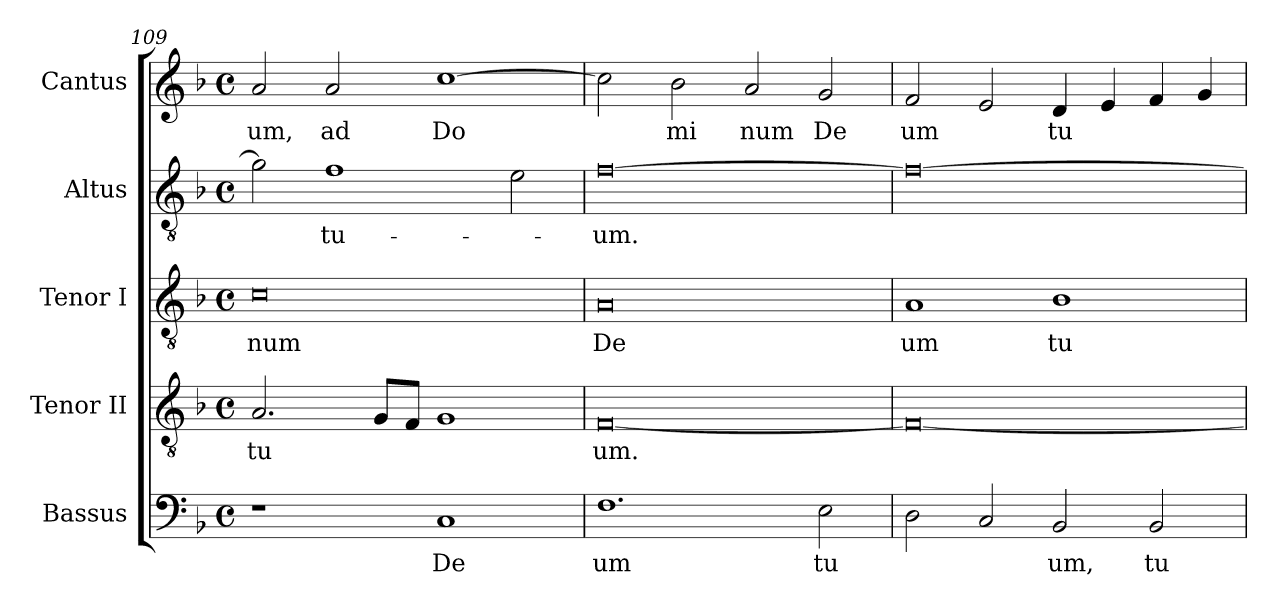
**kern	**text	**kern	**text	**kern	**text	**kern	**text	**kern	**text
*part5	*part5	*part4	*part4	*part3	*part3	*part2	*part2	*part1	*part1
*staff5	*staff5	*staff4	*staff4	*staff3	*staff3	*staff2	*staff2	*staff1	*staff1
*I"Bassus	*	*I"Tenor II	*	*I"Tenor I	*	*I"Altus	*	*I"Cantus	*
*I'Bassus	*	*I'Tenor II	*	*I'Tenor I	*	*I'Altus	*	*I'Cantus	*
*clefF4	*	*clefGv2	*	*clefGv2	*	*clefGv2	*	*clefG2	*
*k[b-]	*	*k[b-]	*	*k[b-]	*	*k[b-]	*	*k[b-]	*
*F:	*	*F:	*	*F:	*	*F:	*	*F:	*
*M4/4	*	*M4/4	*	*M4/4	*	*M4/4	*	*M4/4	*
*met(c)	*	*met(c)	*	*met(c)	*	*met(c)	*	*met(c)	*
=109	=109	=109	=109	=109	=109	=109	=109	=109	=109
!	!	!	!LO:LY:b:cj	!	!LO:LY:b:cj	!	!	!	!LO:LY:b:cj
1r	.	2.A/	tu	0c	num	2g\]	.	2a/	um,
!	!	!	!	!	!	!	!LO:LY:b:cj	!	!LO:LY:b:cj
.	.	.	.	.	.	1f	tu-	2a/	ad
.	.	8G/L	.	.	.	.	.	.	.
.	.	8F/J	.	.	.	.	.	.	.
!	!LO:LY:b:cj	!	!	!	!	!	!	!	!LO:LY:b:cj
1C	De	1G	.	.	.	.	.	[>1cc	Do
.	.	.	.	.	.	2e\	.	.	.
=110	=110	=110	=110	=110	=110	=110	=110	=110	=110
!	!LO:LY:b:cj	!	!LO:LY:b:cj	!	!LO:LY:b:cj	!	!LO:LY:b:cj	!	!
1.F	um	[<0F	um.	0A	De	[>0f	-um.	2cc\]	.
!	!	!	!	!	!	!	!	!	!LO:LY:b:cj
.	.	.	.	.	.	.	.	2b-\	mi
!	!	!	!	!	!	!	!	!	!LO:LY:b:cj
.	.	.	.	.	.	.	.	2a/	num
!	!LO:LY:b:cj	!	!	!	!	!	!	!	!LO:LY:b:cj
2E\	tu	.	.	.	.	.	.	2g/	De
=111	=111	=111	=111	=111	=111	=111	=111	=111	=111
!	!	!	!	!	!LO:LY:b:cj	!	!	!	!LO:LY:b
2D\	.	0F_<	.	1A	um	0f_>	.	2f/	um
2C/	.	.	.	.	.	.	.	2e/	.
!	!LO:LY:b:cj	!	!	!	!LO:LY:b:cj	!	!	!	!LO:LY:b:cj
2BB-/	um,	.	.	1B-	tu	.	.	4d/	tu
.	.	.	.	.	.	.	.	4e/	.
!	!LO:LY:b:cj	!	!	!	!	!	!	!	!
2BB-/	tu	.	.	.	.	.	.	4f/	.
.	.	.	.	.	.	.	.	4g/	.
=	=	=	=	=	=	=	=	=	=
*-	*-	*-	*-	*-	*-	*-	*-	*-	*-
